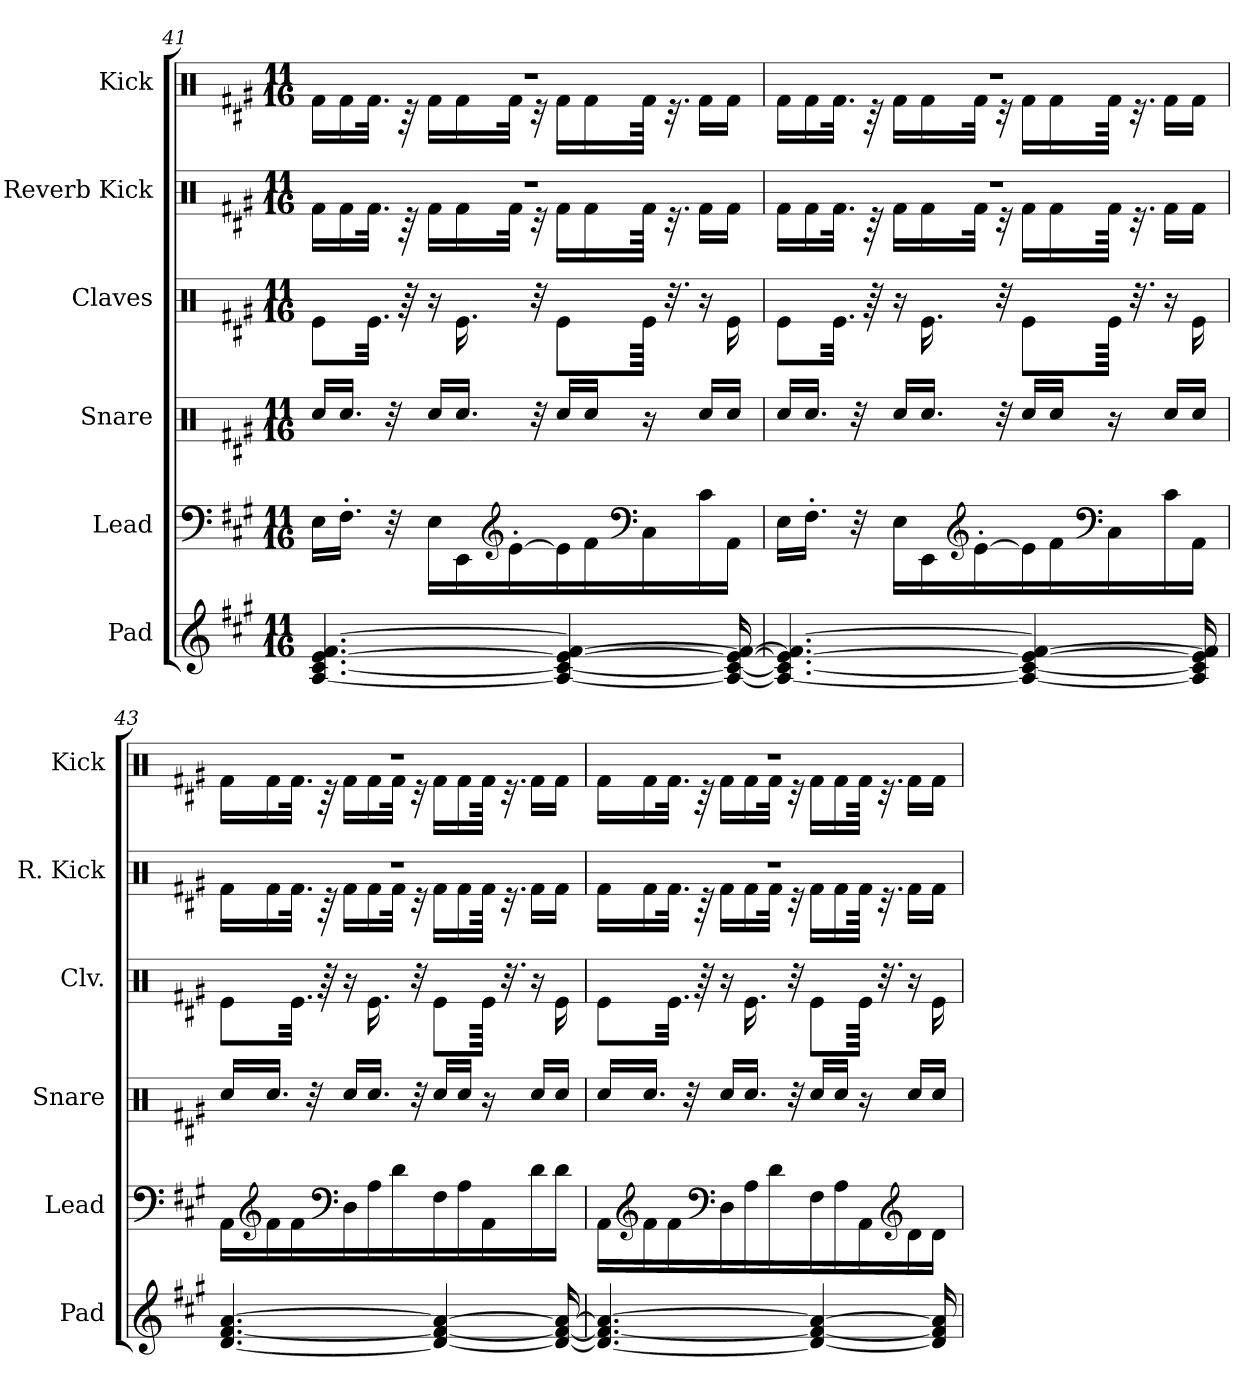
**kern	**kern	**kern	**kern	**kern	**kern
*part6	*part5	*part4	*part3	*part2	*part1
*staff6	*staff5	*staff4	*staff3	*staff2	*staff1
*I"Pad	*I"Lead	*I"Snare	*I"Claves	*I"Reverb Kick	*I"Kick
*I'Pad	*I'Lead	*I'Snare	*I'Clv.	*I'R. Kick	*I'Kick
!!LO:PB:g=z
*clefG2	*clefF4	*clefX	*clefX	*clefX	*clefX
*k[f#c#g#]	*k[f#c#g#]	*k[f#c#g#]	*k[f#c#g#]	*k[f#c#g#]	*k[f#c#g#]
*M11/16	*M11/16	*M11/16	*M11/16	*M11/16	*M11/16
=41	=41	=41	=41	=41	=41
*	*	*	*	*^	*^
[4.A/ [4.c#/ [4.e/ [4.f#/	16E\LL	16Rcc/LL	8Re\L	16%11r	16Rf\LL	16%11r	16Rf\LL
.	16.F#'\JJ	16.Rcc/JJ	.	.	16Rf\	.	16Rf\
.	.	.	32.Re\Jkk	.	32.Rf\JJk	.	32.Rf\JJk
.	32r	32r	.	.	.	.	.
.	.	.	64r	.	64r	.	64r
.	16E\LL	16Rcc/LL	16r	.	16Rf\LL	.	16Rf\LL
.	16EE\	16.Rcc/JJ	16.Re\	.	16Rf\	.	16Rf\
*	*clefG2	*	*	*	*	*	*
.	[16e'\	.	.	.	32Rf\JJk	.	32Rf\JJk
.	.	32r	32r	.	32r	.	32r
4A/_ 4c#/_ 4e/_ 4f#/_	16e\]	16Rcc/LL	8Re\L	.	16Rf\LL	.	16Rf\LL
.	16f#\	16Rcc/JJ	.	.	16Rf\	.	16Rf\
*	*clefF4	*	*	*	*	*	*
.	16C#\	16r	64Re\Jkkk	.	64Rf\JJkk	.	64Rf\JJkk
.	.	.	32.r	.	32.r	.	32.r
.	16c#\	16Rcc/LL	16r	.	16Rf\LL	.	16Rf\LL
16A/_ 16c#/_ 16e/_ 16f#/_	16AA\JJ	16Rcc/JJ	16Re\	.	16Rf\JJ	.	16Rf\JJ
=42	=42	=42	=42	=42	=42	=42	=42
4.A/_ 4.c#/_ 4.e/_ 4.f#/_	16E\LL	16Rcc/LL	8Re\L	16%11r	16Rf\LL	16%11r	16Rf\LL
.	16.F#'\JJ	16.Rcc/JJ	.	.	16Rf\	.	16Rf\
.	.	.	32.Re\Jkk	.	32.Rf\JJk	.	32.Rf\JJk
.	32r	32r	.	.	.	.	.
.	.	.	64r	.	64r	.	64r
.	16E\LL	16Rcc/LL	16r	.	16Rf\LL	.	16Rf\LL
.	16EE\	16.Rcc/JJ	16.Re\	.	16Rf\	.	16Rf\
*	*clefG2	*	*	*	*	*	*
.	[16e'\	.	.	.	32Rf\JJk	.	32Rf\JJk
.	.	32r	32r	.	32r	.	32r
4A/_ 4c#/_ 4e/_ 4f#/_	16e\]	16Rcc/LL	8Re\L	.	16Rf\LL	.	16Rf\LL
.	16f#\	16Rcc/JJ	.	.	16Rf\	.	16Rf\
*	*clefF4	*	*	*	*	*	*
.	16C#\	16r	64Re\Jkkk	.	64Rf\JJkk	.	64Rf\JJkk
.	.	.	32.r	.	32.r	.	32.r
.	16c#\	16Rcc/LL	16r	.	16Rf\LL	.	16Rf\LL
16A/] 16c#/] 16e/] 16f#/]	16AA\JJ	16Rcc/JJ	16Re\	.	16Rf\JJ	.	16Rf\JJ
!!LO:LB:g=z	!!
=43	=43	=43	=43	=43	=43	=43	=43
[4.d/ [4.f#/ [4.a/	16AA\LL	16Rcc/LL	8Re\L	16%11r	16Rf\LL	16%11r	16Rf\LL
*	*clefG2	*	*	*	*	*	*
.	16f#\	16.Rcc/JJ	.	.	16Rf\	.	16Rf\
.	16f#\	.	32.Re\Jkk	.	32.Rf\JJk	.	32.Rf\JJk
.	.	32r	.	.	.	.	.
.	.	.	64r	.	64r	.	64r
*	*clefF4	*	*	*	*	*	*
.	16D\	16Rcc/LL	16r	.	16Rf\LL	.	16Rf\LL
.	16A\	16.Rcc/JJ	16.Re\	.	16Rf\	.	16Rf\
.	16d\	.	.	.	32Rf\JJk	.	32Rf\JJk
.	.	32r	32r	.	32r	.	32r
4d/_ 4f#/_ 4a/_	16F#\	16Rcc/LL	8Re\L	.	16Rf\LL	.	16Rf\LL
.	16A\	16Rcc/JJ	.	.	16Rf\	.	16Rf\
.	16AA\	16r	64Re\Jkkk	.	64Rf\JJkk	.	64Rf\JJkk
.	.	.	32.r	.	32.r	.	32.r
.	16d\	16Rcc/LL	16r	.	16Rf\LL	.	16Rf\LL
16d/_ 16f#/_ 16a/_	16d\JJ	16Rcc/JJ	16Re\	.	16Rf\JJ	.	16Rf\JJ
=44	=44	=44	=44	=44	=44	=44	=44
4.d/_ 4.f#/_ 4.a/_	16AA\LL	16Rcc/LL	8Re\L	16%11r	16Rf\LL	16%11r	16Rf\LL
*	*clefG2	*	*	*	*	*	*
.	16f#\	16.Rcc/JJ	.	.	16Rf\	.	16Rf\
.	16f#\	.	32.Re\Jkk	.	32.Rf\JJk	.	32.Rf\JJk
.	.	32r	.	.	.	.	.
.	.	.	64r	.	64r	.	64r
*	*clefF4	*	*	*	*	*	*
.	16D\	16Rcc/LL	16r	.	16Rf\LL	.	16Rf\LL
.	16A\	16.Rcc/JJ	16.Re\	.	16Rf\	.	16Rf\
.	16d\	.	.	.	32Rf\JJk	.	32Rf\JJk
.	.	32r	32r	.	32r	.	32r
4d/_ 4f#/_ 4a/_	16F#\	16Rcc/LL	8Re\L	.	16Rf\LL	.	16Rf\LL
.	16A\	16Rcc/JJ	.	.	16Rf\	.	16Rf\
.	16AA\	16r	64Re\Jkkk	.	64Rf\JJkk	.	64Rf\JJkk
.	.	.	32.r	.	32.r	.	32.r
*	*clefG2	*	*	*	*	*	*
.	16d\	16Rcc/LL	16r	.	16Rf\LL	.	16Rf\LL
16d/] 16f#/] 16a/]	16d\JJ	16Rcc/JJ	16Re\	.	16Rf\JJ	.	16Rf\JJ
*	*	*	*	*v	*v	*	*
*	*	*	*	*	*v	*v
=	=	=	=	=	=
*-	*-	*-	*-	*-	*-
